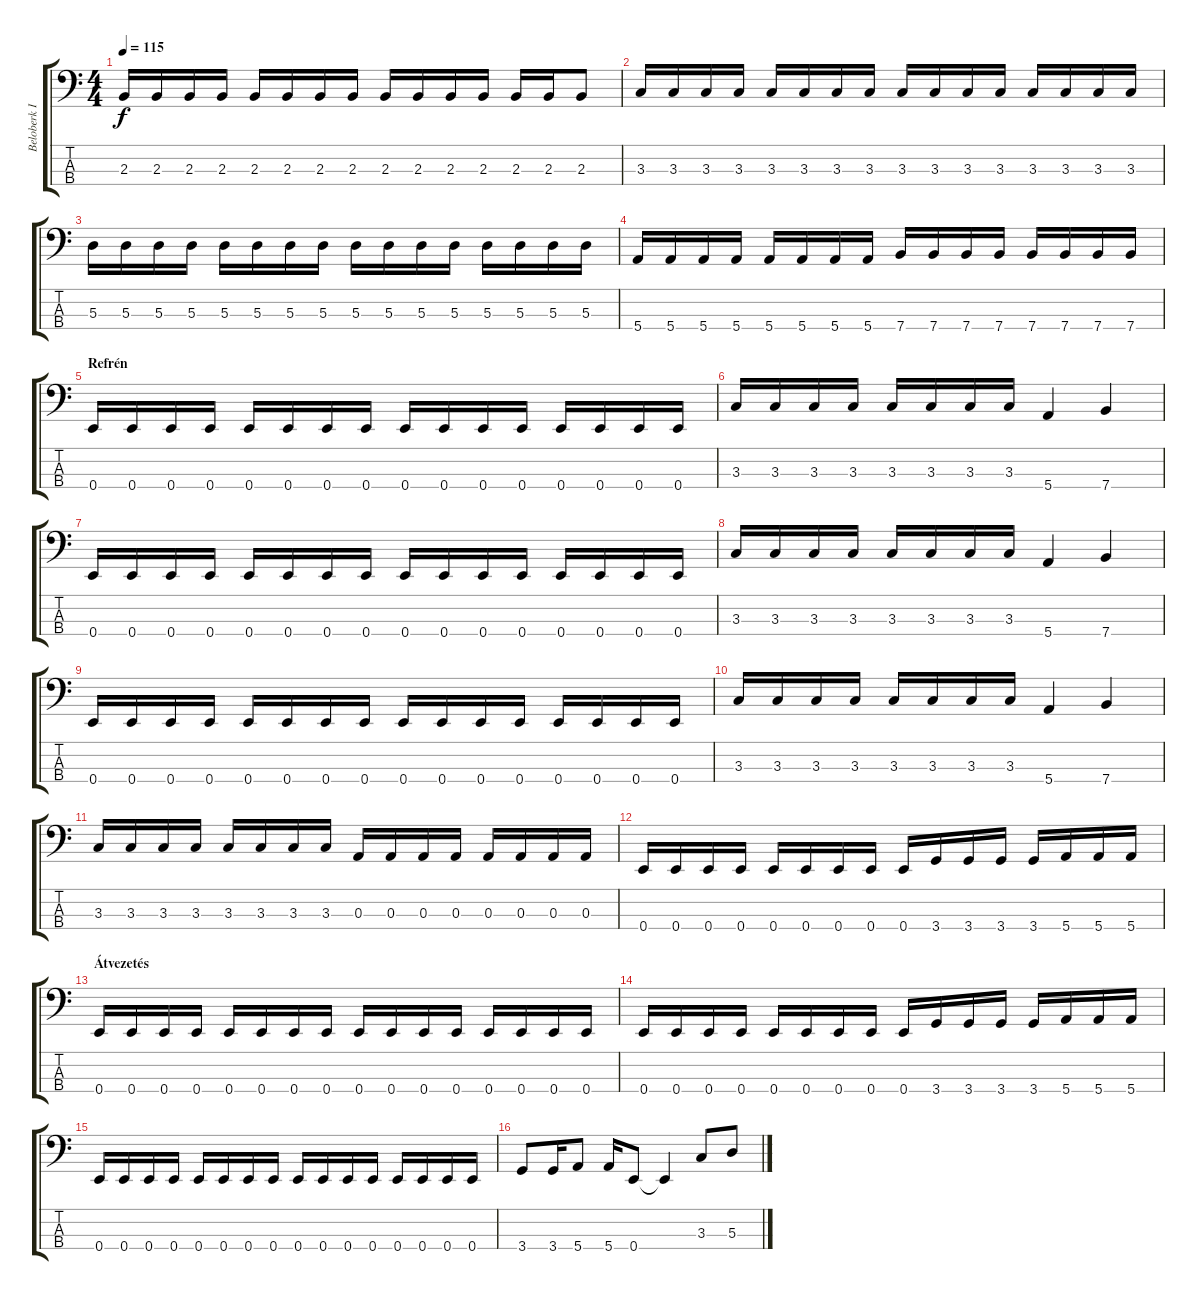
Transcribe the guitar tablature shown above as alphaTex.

\track ("Beloberk István /basszus/" "Beloberk I") {instrument electricbassfinger}
\staff {score tabs}
\tuning (G2 D2 A1 E1) {hide}
\ts (4 4)
\tempo 115
\clef f4
\ks c
2.3.16{dy f} 2.3.16 2.3.16 2.3.16 2.3.16 2.3.16 2.3.16 2.3.16 2.3.16 2.3.16 2.3.16 2.3.16 2.3.16 2.3.16 2.3.8 |
3.3.16 3.3.16 3.3.16 3.3.16 3.3.16 3.3.16 3.3.16 3.3.16 3.3.16 3.3.16 3.3.16 3.3.16 3.3.16 3.3.16 3.3.16 3.3.16 |
5.3.16 5.3.16 5.3.16 5.3.16 5.3.16 5.3.16 5.3.16 5.3.16 5.3.16 5.3.16 5.3.16 5.3.16 5.3.16 5.3.16 5.3.16 5.3.16 |
5.4.16 5.4.16 5.4.16 5.4.16 5.4.16 5.4.16 5.4.16 5.4.16 7.4.16 7.4.16 7.4.16 7.4.16 7.4.16 7.4.16 7.4.16 7.4.16 |
\section ("" "Refrén")
0.4.16 0.4.16 0.4.16 0.4.16 0.4.16 0.4.16 0.4.16 0.4.16 0.4.16 0.4.16 0.4.16 0.4.16 0.4.16 0.4.16 0.4.16 0.4.16 |
3.3.16 3.3.16 3.3.16 3.3.16 3.3.16 3.3.16 3.3.16 3.3.16 5.4.4 7.4.4 |
0.4.16 0.4.16 0.4.16 0.4.16 0.4.16 0.4.16 0.4.16 0.4.16 0.4.16 0.4.16 0.4.16 0.4.16 0.4.16 0.4.16 0.4.16 0.4.16 |
3.3.16 3.3.16 3.3.16 3.3.16 3.3.16 3.3.16 3.3.16 3.3.16 5.4.4 7.4.4 |
0.4.16 0.4.16 0.4.16 0.4.16 0.4.16 0.4.16 0.4.16 0.4.16 0.4.16 0.4.16 0.4.16 0.4.16 0.4.16 0.4.16 0.4.16 0.4.16 |
3.3.16 3.3.16 3.3.16 3.3.16 3.3.16 3.3.16 3.3.16 3.3.16 5.4.4 7.4.4 |
3.3.16 3.3.16 3.3.16 3.3.16 3.3.16 3.3.16 3.3.16 3.3.16 0.3.16 0.3.16 0.3.16 0.3.16 0.3.16 0.3.16 0.3.16 0.3.16 |
0.4.16 0.4.16 0.4.16 0.4.16 0.4.16 0.4.16 0.4.16 0.4.16 0.4.16 3.4.16 3.4.16 3.4.16 3.4.16 5.4.16 5.4.16 5.4.16 |
\section ("" "Átvezetés")
0.4.16 0.4.16 0.4.16 0.4.16 0.4.16 0.4.16 0.4.16 0.4.16 0.4.16 0.4.16 0.4.16 0.4.16 0.4.16 0.4.16 0.4.16 0.4.16 |
0.4.16 0.4.16 0.4.16 0.4.16 0.4.16 0.4.16 0.4.16 0.4.16 0.4.16 3.4.16 3.4.16 3.4.16 3.4.16 5.4.16 5.4.16 5.4.16 |
0.4.16 0.4.16 0.4.16 0.4.16 0.4.16 0.4.16 0.4.16 0.4.16 0.4.16 0.4.16 0.4.16 0.4.16 0.4.16 0.4.16 0.4.16 0.4.16 |
3.4.8 3.4.16 5.4.8 5.4.16 0.4.8 0.4{t}.4 3.3.8 5.3.8
